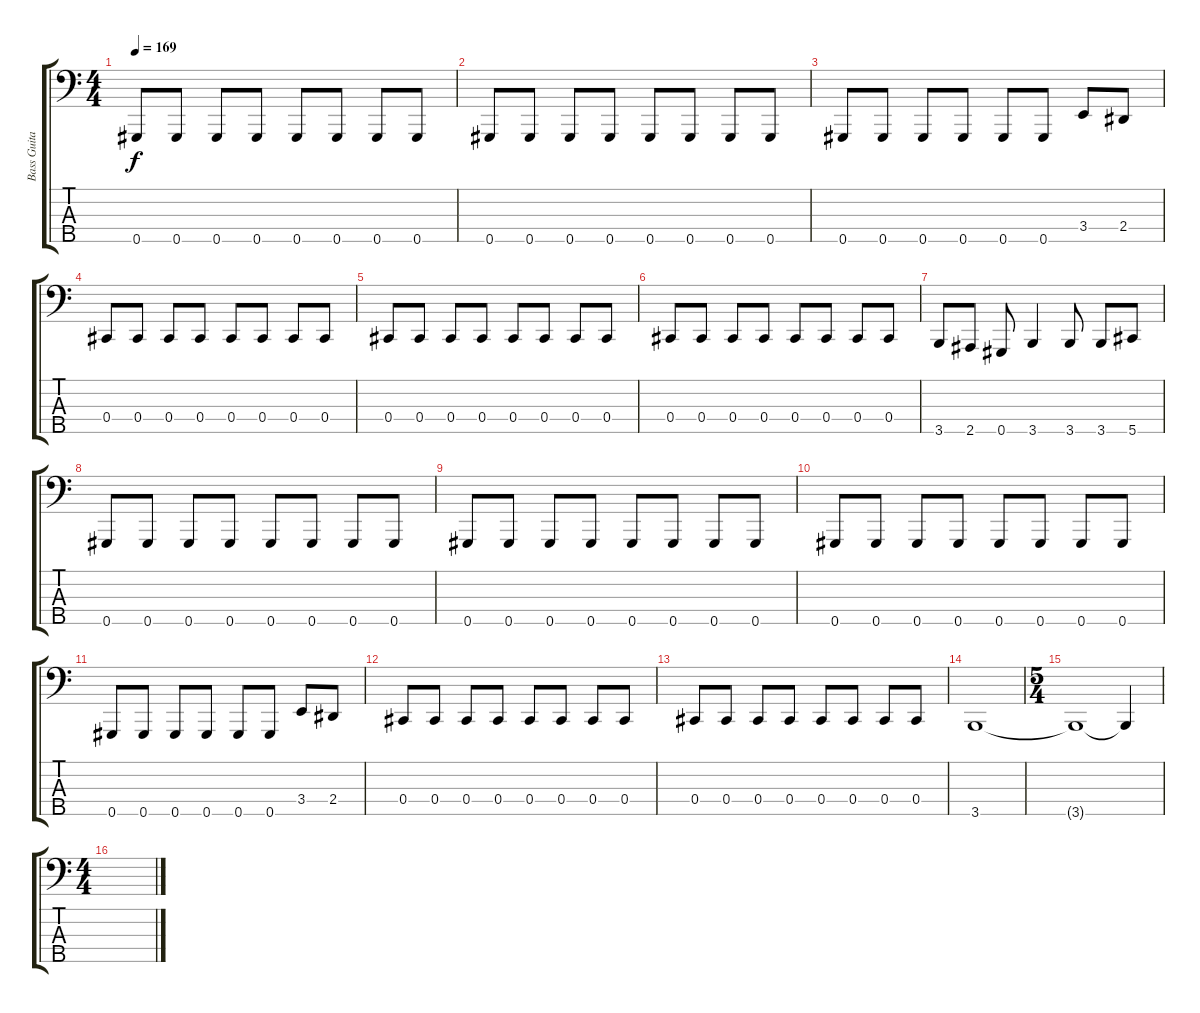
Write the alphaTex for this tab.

\track ("Bass Guitar" "Bass Guita") {instrument electricbasspick}
\staff {score tabs}
\tuning (E2 B1 Gb1 Db1 Ab0) {hide}
\ts (4 4)
\tempo 169
\clef f4
\ks c
0.5.8{dy f} 0.5.8 0.5.8 0.5.8 0.5.8 0.5.8 0.5.8 0.5.8 |
0.5.8 0.5.8 0.5.8 0.5.8 0.5.8 0.5.8 0.5.8 0.5.8 |
0.5.8 0.5.8 0.5.8 0.5.8 0.5.8 0.5.8 3.4.8 2.4.8 |
0.4.8 0.4.8 0.4.8 0.4.8 0.4.8 0.4.8 0.4.8 0.4.8 |
0.4.8 0.4.8 0.4.8 0.4.8 0.4.8 0.4.8 0.4.8 0.4.8 |
0.4.8 0.4.8 0.4.8 0.4.8 0.4.8 0.4.8 0.4.8 0.4.8 |
3.5.8 2.5.8 0.5.8 3.5.4 3.5.8 3.5.8 5.5.8 |
0.5.8 0.5.8 0.5.8 0.5.8 0.5.8 0.5.8 0.5.8 0.5.8 |
0.5.8 0.5.8 0.5.8 0.5.8 0.5.8 0.5.8 0.5.8 0.5.8 |
0.5.8 0.5.8 0.5.8 0.5.8 0.5.8 0.5.8 0.5.8 0.5.8 |
0.5.8 0.5.8 0.5.8 0.5.8 0.5.8 0.5.8 3.4.8 2.4.8 |
0.4.8 0.4.8 0.4.8 0.4.8 0.4.8 0.4.8 0.4.8 0.4.8 |
0.4.8 0.4.8 0.4.8 0.4.8 0.4.8 0.4.8 0.4.8 0.4.8 |
3.5.1 |
\ts (5 4)
3.5{t}.1 3.5{t}.4 |
\ts (4 4)
